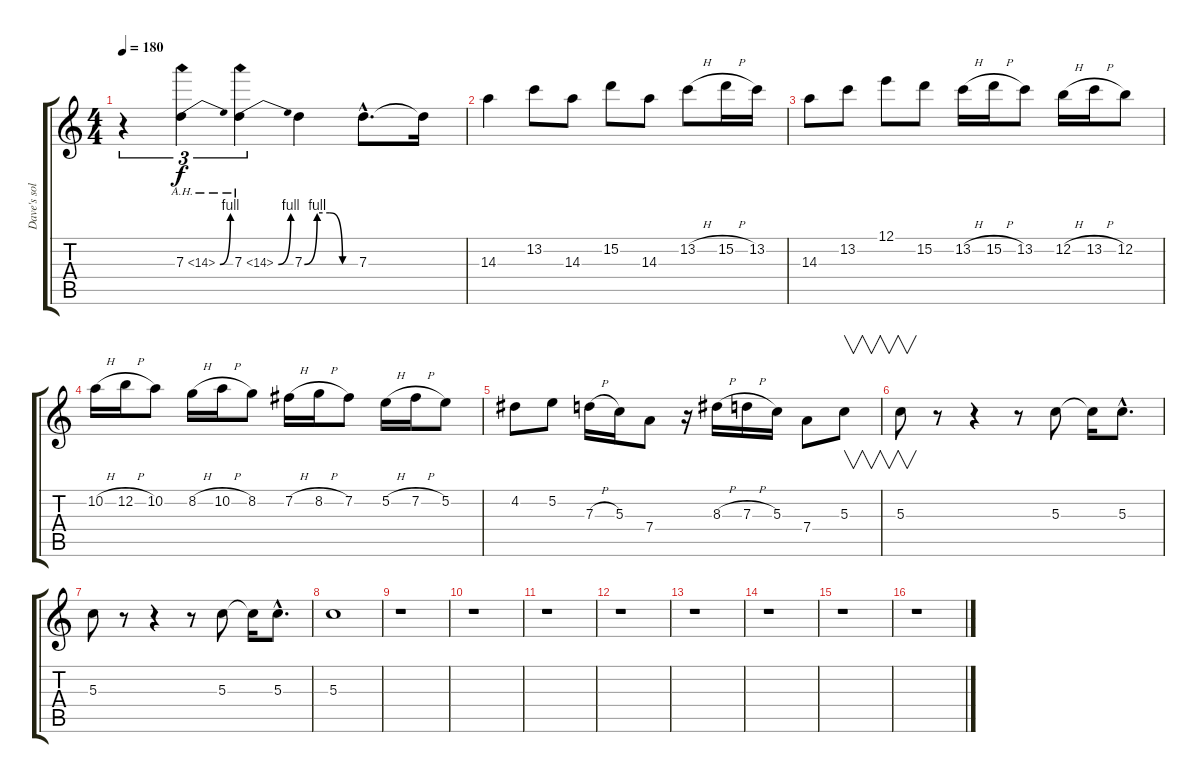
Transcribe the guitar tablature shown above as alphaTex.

\track ("Dave's solo" "Dave's sol") {instrument distortionguitar}
\staff {score tabs}
\tuning (E4 B3 G3 D3 A2 E2) {hide}
\ts (4 4)
\tempo 180
\clef g2
\ks c
r.4{tu (3 2) dy f} 7.3{be (bend 0 0 60 4) ah 7}.4{tu (3 2)} 7.3{be (bend 0 0 60 4) ah 7}.4{tu (3 2)} 7.3{be (custom 0 0 15 4 30 4 45 0 60 0)}.4 7.3{hac}.8{d} 7.3{t}.16 |
14.3.4 13.2.8 14.3.8 15.2.8 14.3.8 13.2{h}.8 15.2{h}.16 13.2.16 |
14.3.8 13.2.8 12.1.8 15.2.8 13.2{h}.16 15.2{h}.16 13.2.8 12.2{h}.16 13.2{h}.16 12.2.8 |
10.2{h}.16 12.2{h}.16 10.2.8 8.2{h}.16 10.2{h}.16 8.2.8 7.2{h}.16 8.2{h}.16 7.2.8 5.2{h}.16 7.2{h}.16 5.2.8 |
4.2.8 5.2.8 7.3{h}.16 5.3.16 7.4.8 r.16 8.3{h}.16 7.3{h}.16 5.3.16 7.4.8 5.3.8{v} |
5.3.8{v} r.8 r.4 r.8 5.3.8 5.3{t}.16 5.3{hac}.8{d} |
5.3.8 r.8 r.4 r.8 5.3.8 5.3{t}.16 5.3{hac}.8{d} |
5.3.1 |
r.1 |
r.1 |
r.1 |
r.1 |
r.1 |
r.1 |
r.1 |
r.1
